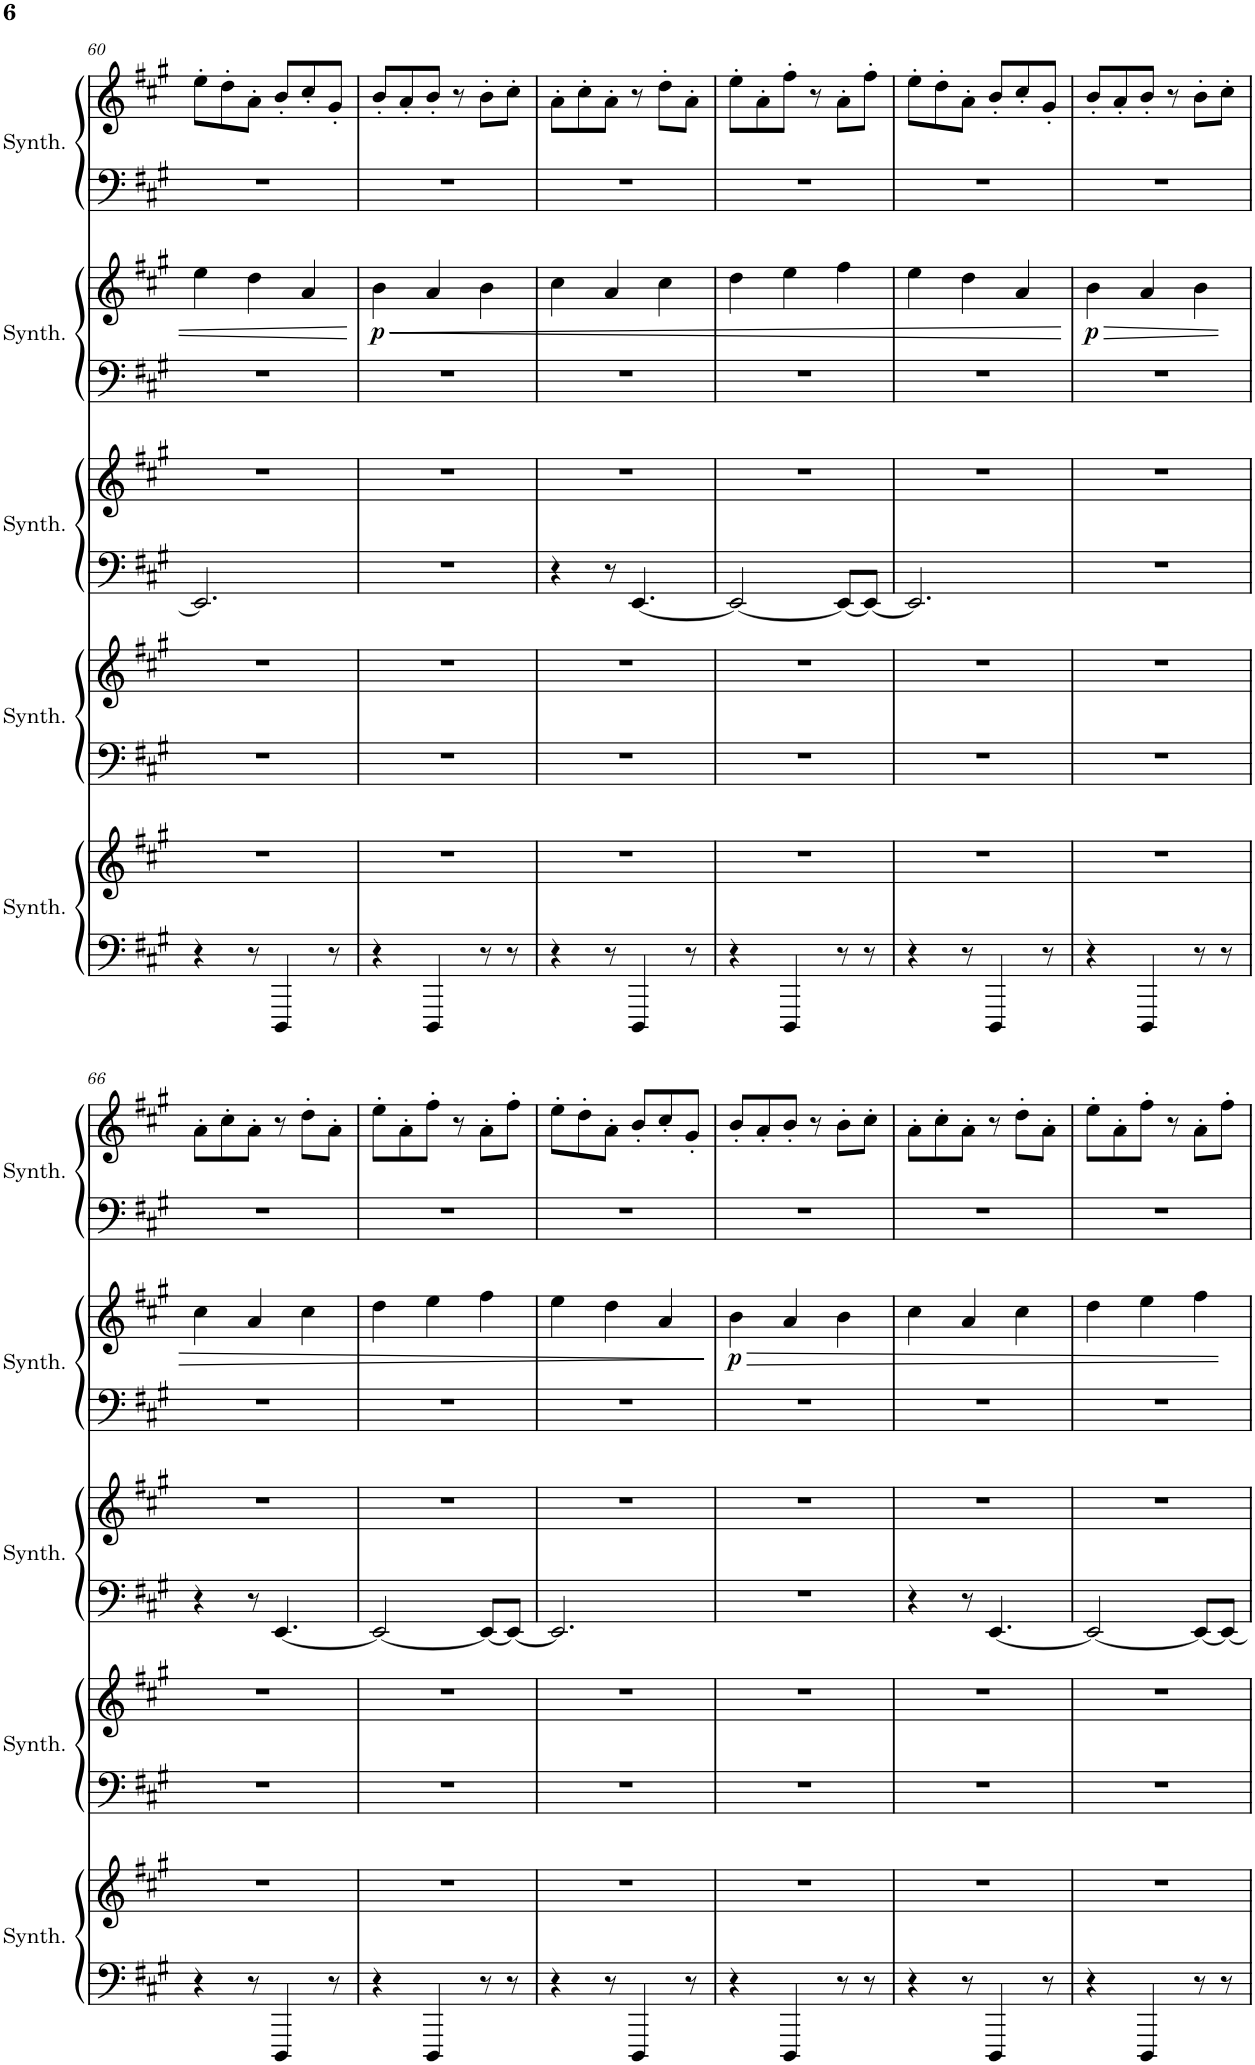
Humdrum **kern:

**kern	**kern	**kern	**kern	**kern	**kern	**kern	**kern	**dynam	**kern	**kern
*part5	*part5	*part4	*part4	*part3	*part3	*part2	*part2	*part2	*part1	*part1
*staff10	*staff9	*staff8	*staff7	*staff6	*staff5	*staff4	*staff3	*staff3/4	*staff2	*staff1
*I"Crystal Synthesizer	*	*I"Saw Synthesizer	*	*I"Atmosphere Synthesizer	*	*I"Choir Synthesizer	*	*	*I"String Synthesizer	*
*I'Synth.	*	*I'Synth.	*	*I'Synth.	*	*I'Synth.	*	*	*I'Synth.	*
!!LO:PB:g=z
*clefF4	*clefG2	*clefF4	*clefG2	*clefF4	*clefG2	*clefF4	*clefG2	*	*clefF4	*clefG2
*k[f#c#g#]	*k[f#c#g#]	*k[f#c#g#]	*k[f#c#g#]	*k[f#c#g#]	*k[f#c#g#]	*k[f#c#g#]	*k[f#c#g#]	*	*k[f#c#g#]	*k[f#c#g#]
*M6/8	*M6/8	*M6/8	*M6/8	*M6/8	*M6/8	*M6/8	*M6/8	*	*M6/8	*M6/8
=60	=60	=60	=60	=60	=60	=60	=60	=60	=60	=60
4r	2.r	2.r	2.r	2.EE/]	2.r	2.r	4ee\	.	2.r	8ee'\L
.	.	.	.	.	.	.	.	.	.	8dd'\
8r	.	.	.	.	.	.	4dd\	.	.	8a'\J
4DDD/	.	.	.	.	.	.	.	.	.	8b'/L
.	.	.	.	.	.	.	4a/	.	.	8cc#'/
8r	.	.	.	.	.	.	.	.	.	8g#'/J
=61	=61	=61	=61	=61	=61	=61	=61	=61	=61	=61
!	!	!	!	!	!	!	!	!LO:HP:b	!	!
!	!	!	!	!	!	!	!	!LO:DY:n=1:b	!	!
4r	2.r	2.r	2.r	2.r	2.r	2.r	4b\	< p	2.r	8b'/L
.	.	.	.	.	.	.	.	.	.	8a'/
4DDD/	.	.	.	.	.	.	4a/	.	.	8b'/J
.	.	.	.	.	.	.	.	.	.	8r
8r	.	.	.	.	.	.	4b\	.	.	8b'\L
8r	.	.	.	.	.	.	.	.	.	8cc#'\J
=62	=62	=62	=62	=62	=62	=62	=62	=62	=62	=62
4r	2.r	2.r	2.r	4r	2.r	2.r	4cc#\	.	2.r	8a'\L
.	.	.	.	.	.	.	.	.	.	8cc#'\
8r	.	.	.	8r	.	.	4a/	.	.	8a'\J
4DDD/	.	.	.	[4.EE/	.	.	.	.	.	8r
.	.	.	.	.	.	.	4cc#\	.	.	8dd'\L
8r	.	.	.	.	.	.	.	.	.	8a'\J
=63	=63	=63	=63	=63	=63	=63	=63	=63	=63	=63
4r	2.r	2.r	2.r	2EE/_	2.r	2.r	4dd\	.	2.r	8ee'\L
.	.	.	.	.	.	.	.	.	.	8a'\
4DDD/	.	.	.	.	.	.	4ee\	.	.	8ff#'\J
.	.	.	.	.	.	.	.	.	.	8r
8r	.	.	.	8EE/L_	.	.	4ff#\	.	.	8a'\L
8r	.	.	.	8EE/J_	.	.	.	.	.	8ff#'\J
=64	=64	=64	=64	=64	=64	=64	=64	=64	=64	=64
4r	2.r	2.r	2.r	2.EE/]	2.r	2.r	4ee\	.	2.r	8ee'\L
.	.	.	.	.	.	.	.	.	.	8dd'\
8r	.	.	.	.	.	.	4dd\	.	.	8a'\J
4DDD/	.	.	.	.	.	.	.	.	.	8b'/L
.	.	.	.	.	.	.	4a/	.	.	8cc#'/
8r	.	.	.	.	.	.	.	.	.	8g#'/J
.	.	.	.	.	.	.	.	[	.	.
=65	=65	=65	=65	=65	=65	=65	=65	=65	=65	=65
!	!	!	!	!	!	!	!	!LO:HP:b	!	!
!	!	!	!	!	!	!	!	!LO:DY:n=1:b	!	!
4r	2.r	2.r	2.r	2.r	2.r	2.r	4b\	> p	2.r	8b'/L
.	.	.	.	.	.	.	.	.	.	8a'/
4DDD/	.	.	.	.	.	.	4a/	.	.	8b'/J
.	.	.	.	.	.	.	.	.	.	8r
8r	.	.	.	.	.	.	4b\	.	.	8b'\L
8r	.	.	.	.	.	.	.	.	.	8cc#'\J
!!LO:LB:g=z
=66	=66	=66	=66	=66	=66	=66	=66	=66	=66	=66
4r	2.r	2.r	2.r	4r	2.r	2.r	4cc#\	.	2.r	8a'\L
.	.	.	.	.	.	.	.	.	.	8cc#'\
8r	.	.	.	8r	.	.	4a/	.	.	8a'\J
4DDD/	.	.	.	[4.EE/	.	.	.	.	.	8r
.	.	.	.	.	.	.	4cc#\	.	.	8dd'\L
8r	.	.	.	.	.	.	.	.	.	8a'\J
=67	=67	=67	=67	=67	=67	=67	=67	=67	=67	=67
4r	2.r	2.r	2.r	2EE/_	2.r	2.r	4dd\	.	2.r	8ee'\L
.	.	.	.	.	.	.	.	.	.	8a'\
4DDD/	.	.	.	.	.	.	4ee\	.	.	8ff#'\J
.	.	.	.	.	.	.	.	.	.	8r
8r	.	.	.	8EE/L_	.	.	4ff#\	.	.	8a'\L
8r	.	.	.	8EE/J_	.	.	.	.	.	8ff#'\J
=68	=68	=68	=68	=68	=68	=68	=68	=68	=68	=68
4r	2.r	2.r	2.r	2.EE/]	2.r	2.r	4ee\	.	2.r	8ee'\L
.	.	.	.	.	.	.	.	.	.	8dd'\
8r	.	.	.	.	.	.	4dd\	.	.	8a'\J
4DDD/	.	.	.	.	.	.	.	.	.	8b'/L
.	.	.	.	.	.	.	4a/	.	.	8cc#'/
8r	.	.	.	.	.	.	.	.	.	8g#'/J
.	.	.	.	.	.	.	.	]	.	.
=69	=69	=69	=69	=69	=69	=69	=69	=69	=69	=69
!	!	!	!	!	!	!	!	!LO:DY:b	!	!
4r	2.r	2.r	2.r	2.r	2.r	2.r	4b\	p	2.r	8b'/L
.	.	.	.	.	.	.	.	.	.	8a'/
4DDD/	.	.	.	.	.	.	4a/	.	.	8b'/J
.	.	.	.	.	.	.	.	.	.	8r
8r	.	.	.	.	.	.	4b\	.	.	8b'\L
8r	.	.	.	.	.	.	.	.	.	8cc#'\J
=70	=70	=70	=70	=70	=70	=70	=70	=70	=70	=70
4r	2.r	2.r	2.r	4r	2.r	2.r	4cc#\	.	2.r	8a'\L
.	.	.	.	.	.	.	.	.	.	8cc#'\
8r	.	.	.	8r	.	.	4a/	.	.	8a'\J
4DDD/	.	.	.	[4.EE/	.	.	.	.	.	8r
.	.	.	.	.	.	.	4cc#\	.	.	8dd'\L
8r	.	.	.	.	.	.	.	.	.	8a'\J
=71	=71	=71	=71	=71	=71	=71	=71	=71	=71	=71
4r	2.r	2.r	2.r	2EE/_	2.r	2.r	4dd\	.	2.r	8ee'\L
.	.	.	.	.	.	.	.	.	.	8a'\
4DDD/	.	.	.	.	.	.	4ee\	.	.	8ff#'\J
.	.	.	.	.	.	.	.	.	.	8r
8r	.	.	.	8EE/L_	.	.	4ff#\	.	.	8a'\L
8r	.	.	.	8EE/J_	.	.	.	.	.	8ff#'\J
=	=	=	=	=	=	=	=	=	=	=
*-	*-	*-	*-	*-	*-	*-	*-	*-	*-	*-
